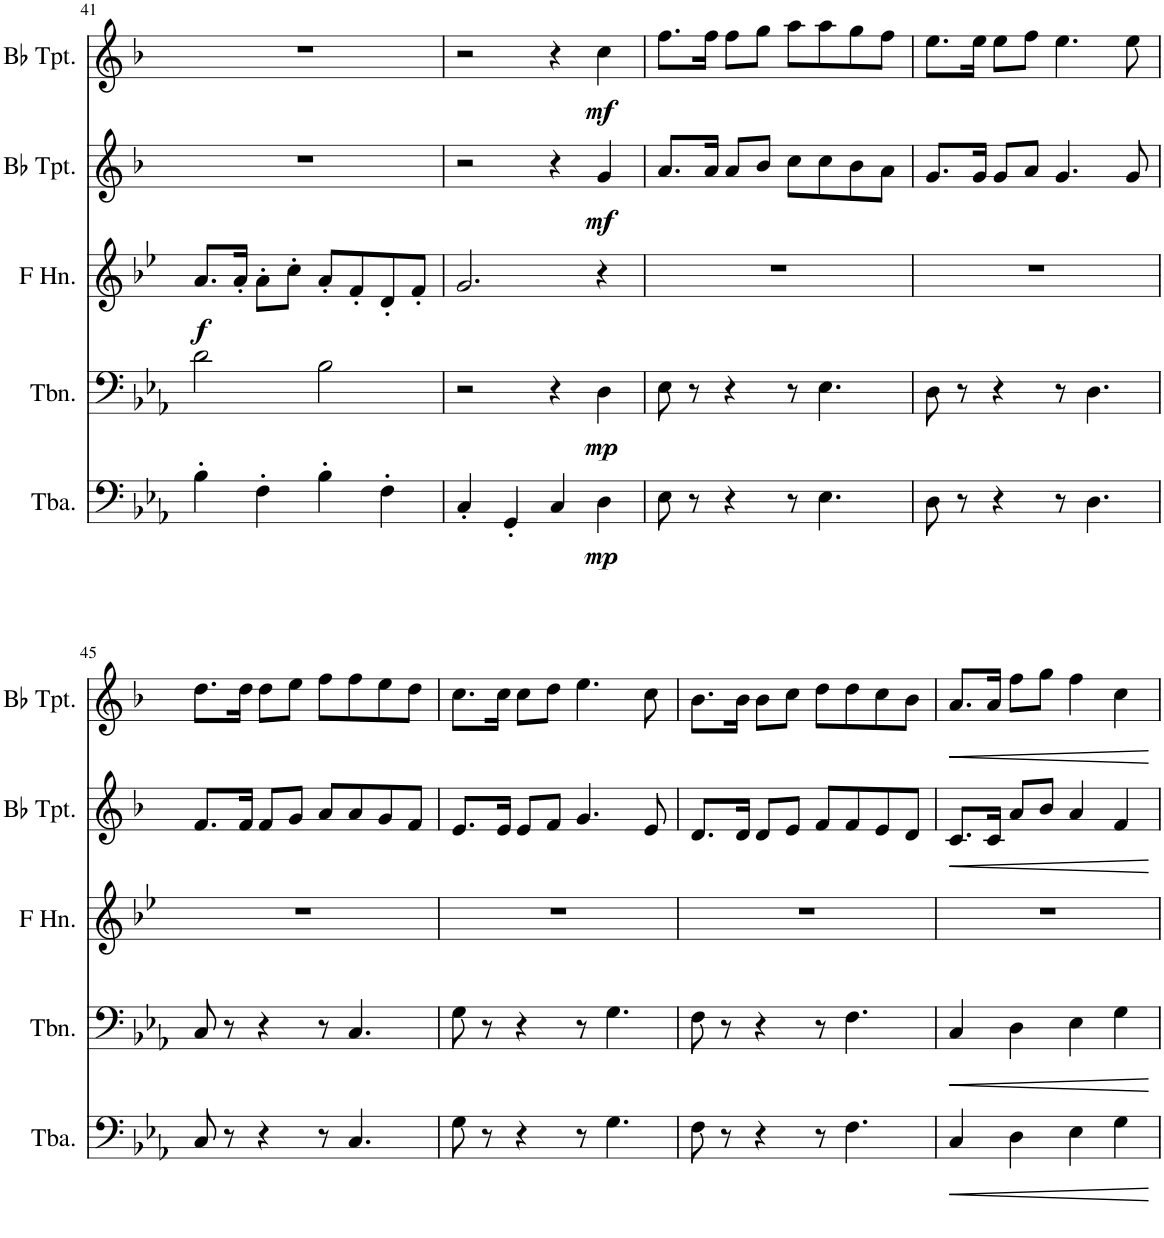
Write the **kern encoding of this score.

**kern	**dynam	**kern	**dynam	**kern	**dynam	**kern	**dynam	**kern	**dynam
*part5	*part5	*part4	*part4	*part3	*part3	*part2	*part2	*part1	*part1
*staff5	*staff5	*staff4	*staff4	*staff3	*staff3	*staff2	*staff2	*staff1	*staff1
*I"Tuba	*	*I"Trombone	*	*I"Horn in F	*	*I"Bb Trumpet 2	*	*I"Bb Trumpet 1	*
*I'Tba.	*	*I'Tbn.	*	*	*	*I'Bb Tpt.	*	*I'Bb Tpt.	*
!!LO:PB:g=z
*clefF4	*	*clefF4	*	*clefG2	*	*clefG2	*	*clefG2	*
*	*	*	*	*Trd4c7	*	*Trd1c2	*	*Trd1c2	*
*k[b-e-a-]	*	*k[b-e-a-]	*	*k[b-e-]	*	*k[b-]	*	*k[b-]	*
*M4/4	*	*M4/4	*	*M4/4	*	*M4/4	*	*M4/4	*
=41	=41	=41	=41	=41	=41	=41	=41	=41	=41
!	!	!	!	!	!LO:DY:b	!	!	!	!
4B-'\	.	2d\	.	8.a/L	f	1r	.	1r	.
.	.	.	.	16a'/Jk	.	.	.	.	.
4F'\	.	.	.	8a'\L	.	.	.	.	.
.	.	.	.	8cc'\J	.	.	.	.	.
4B-'\	.	2B-\	.	8a'/L	.	.	.	.	.
.	.	.	.	8f'/	.	.	.	.	.
4F'\	.	.	.	8d'/	.	.	.	.	.
.	.	.	.	8f'/J	.	.	.	.	.
=42	=42	=42	=42	=42	=42	=42	=42	=42	=42
4C'/	.	2r	.	2.g/	.	2r	.	2r	.
4GG'/	.	.	.	.	.	.	.	.	.
4C/	.	4r	.	.	.	4r	.	4r	.
!	!LO:DY:b	!	!LO:DY:b	!	!	!	!LO:DY:b	!	!LO:DY:b
4D\	mp	4D\	mp	4r	.	4g/	mf	4cc\	mf
=43	=43	=43	=43	=43	=43	=43	=43	=43	=43
8E-\	.	8E-\	.	1r	.	8.a/L	.	8.ff\L	.
8r	.	8r	.	.	.	.	.	.	.
.	.	.	.	.	.	16a/Jk	.	16ff\Jk	.
4r	.	4r	.	.	.	8a/L	.	8ff\L	.
.	.	.	.	.	.	8b-/J	.	8gg\J	.
8r	.	8r	.	.	.	8cc\L	.	8aa\L	.
4.E-\	.	4.E-\	.	.	.	8cc\	.	8aa\	.
.	.	.	.	.	.	8b-\	.	8gg\	.
.	.	.	.	.	.	8a\J	.	8ff\J	.
=44	=44	=44	=44	=44	=44	=44	=44	=44	=44
8D\	.	8D\	.	1r	.	8.g/L	.	8.ee\L	.
8r	.	8r	.	.	.	.	.	.	.
.	.	.	.	.	.	16g/Jk	.	16ee\Jk	.
4r	.	4r	.	.	.	8g/L	.	8ee\L	.
.	.	.	.	.	.	8a/J	.	8ff\J	.
8r	.	8r	.	.	.	4.g/	.	4.ee\	.
4.D\	.	4.D\	.	.	.	.	.	.	.
.	.	.	.	.	.	8g/	.	8ee\	.
!!LO:LB:g=z
=45	=45	=45	=45	=45	=45	=45	=45	=45	=45
8C/	.	8C/	.	1r	.	8.f/L	.	8.dd\L	.
8r	.	8r	.	.	.	.	.	.	.
.	.	.	.	.	.	16f/Jk	.	16dd\Jk	.
4r	.	4r	.	.	.	8f/L	.	8dd\L	.
.	.	.	.	.	.	8g/J	.	8ee\J	.
8r	.	8r	.	.	.	8a/L	.	8ff\L	.
4.C/	.	4.C/	.	.	.	8a/	.	8ff\	.
.	.	.	.	.	.	8g/	.	8ee\	.
.	.	.	.	.	.	8f/J	.	8dd\J	.
=46	=46	=46	=46	=46	=46	=46	=46	=46	=46
8G\	.	8G\	.	1r	.	8.e/L	.	8.cc\L	.
8r	.	8r	.	.	.	.	.	.	.
.	.	.	.	.	.	16e/Jk	.	16cc\Jk	.
4r	.	4r	.	.	.	8e/L	.	8cc\L	.
.	.	.	.	.	.	8f/J	.	8dd\J	.
8r	.	8r	.	.	.	4.g/	.	4.ee\	.
4.G\	.	4.G\	.	.	.	.	.	.	.
.	.	.	.	.	.	8e/	.	8cc\	.
=47	=47	=47	=47	=47	=47	=47	=47	=47	=47
8F\	.	8F\	.	1r	.	8.d/L	.	8.b-\L	.
8r	.	8r	.	.	.	.	.	.	.
.	.	.	.	.	.	16d/Jk	.	16b-\Jk	.
4r	.	4r	.	.	.	8d/L	.	8b-\L	.
.	.	.	.	.	.	8e/J	.	8cc\J	.
8r	.	8r	.	.	.	8f/L	.	8dd\L	.
4.F\	.	4.F\	.	.	.	8f/	.	8dd\	.
.	.	.	.	.	.	8e/	.	8cc\	.
.	.	.	.	.	.	8d/J	.	8b-\J	.
=48	=48	=48	=48	=48	=48	=48	=48	=48	=48
!	!LO:HP:b	!	!LO:HP:b	!	!	!	!LO:HP:b	!	!LO:HP:b
4C/	<	4C/	<	1r	.	8.c/L	<	8.a/L	<
.	.	.	.	.	.	16c/Jk	.	16a/Jk	.
4D\	.	4D\	.	.	.	8a/L	.	8ff\L	.
.	.	.	.	.	.	8b-/J	.	8gg\J	.
4E-\	.	4E-\	.	.	.	4a/	.	4ff\	.
4G\	.	4G\	.	.	.	4f/	.	4cc\	.
.	[	.	[	.	.	.	[	.	[
=	=	=	=	=	=	=	=	=	=
*-	*-	*-	*-	*-	*-	*-	*-	*-	*-
